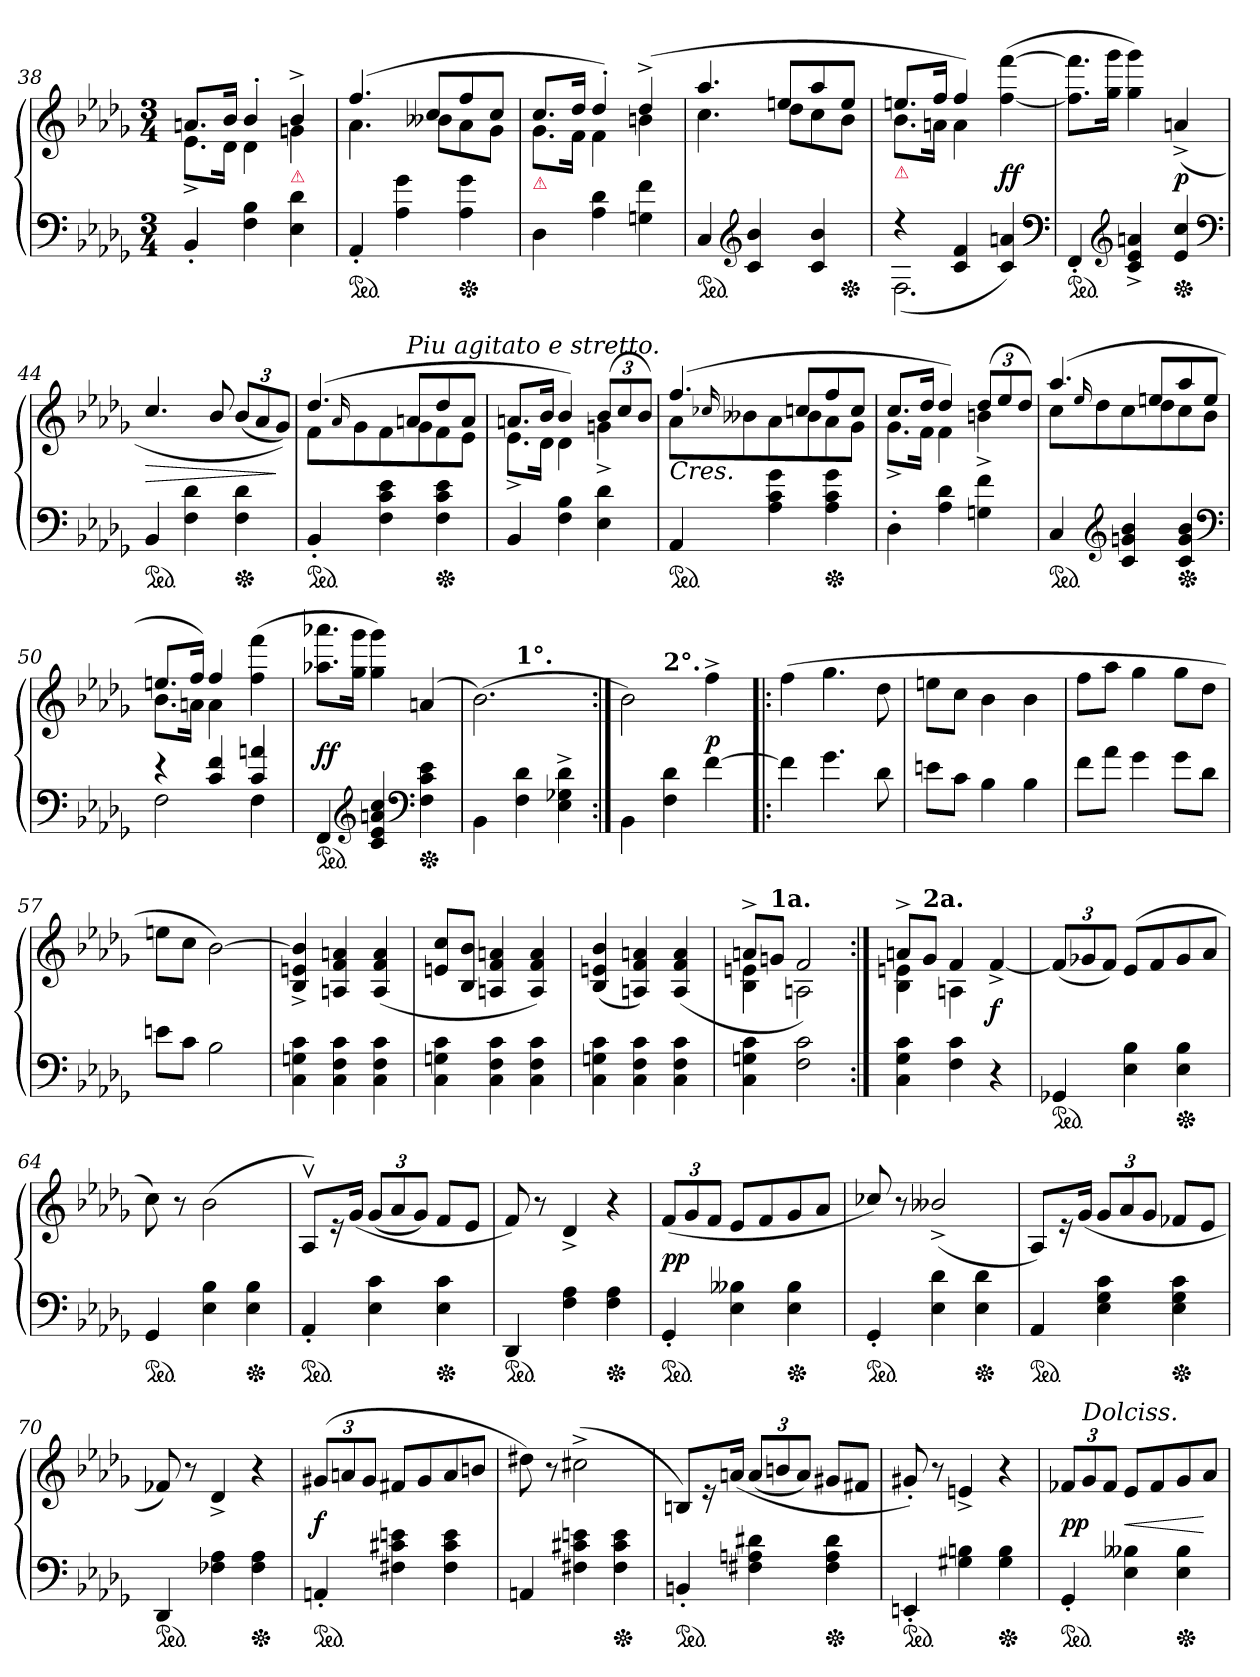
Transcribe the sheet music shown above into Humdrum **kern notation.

**kern	**kern	**dynam
*part1	*part1	*part1
*staff2	*staff1	*staff1/2
*clefF4	*clefG2	*
*k[b-e-a-d-g-]	*k[b-e-a-d-g-]	*
*b-:	*b-:	*
*M3/4	*M3/4	*
=38	=38	=38
*	*^	*
4BB-'	8.anL	8.e-^L	.
.	16b-Jk	16d-Jk	.
4F 4B-	4b-'>	4d-	.
!	!LO:TX:b:i:color=crimson:t=⚠	!	!
4E- 4d-	4b-^	4gn	.
=39	=39	=39	=39
*ped	*	*	*
4AA-'	(4.ff	4.a-	.
4A- 4g-	.	.	.
.	8ccL	8b--XL	.
*Xped	*	*	*
4A- 4g-	8ff	8a-	.
.	8ccJ	8g-J	.
=40	=40	=40	=40
!	!LO:TX:b:i:color=crimson:t=⚠	!	!
4D-	8.ccL	8.g-L	.
.	16dd-Jk	16fJk	.
4A- 4d-	4dd-')	4f	.
4Gn 4f	(4dd-^	4bn	.
=41	=41	=41	=41
*ped	*	*	*
4C	4.aa-	4.cc	.
*clefG2	*	*	*
4c 4b-	.	.	.
.	8eenL	8dd-L	.
4c 4b-	8aa-	8cc	.
*Xped	*	*	*
.	8eeJ	8b-J	.
=42	=42	=42	=42
*^	*	*	*
!	!	!LO:TX:b:i:color=crimson:t=⚠	!	!
4r	(2.F	8.eenL	8.b-L	.
.	.	16ffJk	16anJk	.
4c 4f	.	4ff)	4a	.
4c 4an)	.	4ryy	(>[4ff [4fff	ff
*v	*v	*	*	*
*	*v	*v	*
*clefF4	*	*
=43	=43	=43
*ped	*	*
4FF'	8.ff] 8.fff]L	.
.	16gg- 16ggg-Jk	.
*clefG2	*	*
4c^ 4e-^ 4an^	4gg- 4ggg-)	.
*Xped	*	*
4e- 4cc	(<4an^>	p
*clefF4	*	*
=44	=44	=44
*ped	*	*
4BB-	4.cc/	>
4F 4d-	.	.
.	8b-/	.
*Xped	*	*
4F 4d-	(12b-L	.
.	12a-	.
.	12g-J))	]
=45	=45	=45
*	*^	*
*ped	*	*	*
4BB-'	(4.dd-	8fL	.
.	.	16qqa-/	.
.	.	8g-	.
4F 4c 4e-	.	8f	.
!	!LO:TX:a:i:t=Piu agitato e stretto.	!	!
.	8anL	8g-	.
*Xped	*	*	*
4F 4c 4e-	8dd-	8f	.
.	8aJ	8e-J	.
=46	=46	=46	=46
4BB-	8.anL	8.e-^L	.
.	16b-Jk	16d-Jk	.
4F 4B-	4b-)	4d-	.
4E- 4d-	(12b-L	4gn^	.
.	12cc	.	.
.	12b-J)	.	.
=47	=47	=47	=47
!	!LO:TX:c:i:t=Cres.	!	!
*ped	*	*	*
4AA-	(4.ff	8a-L	.
.	.	16qqcc-X/	.
.	.	8b--X	.
4A- 4c 4g-	.	8a-	.
.	8ccnL	8b--	.
*Xped	*	*	*
4A- 4c 4g-	8ff	8a-	.
.	8ccJ	8g-J	.
=48	=48	=48	=48
4D-'	8.ccL	8.g-^L	.
.	16dd-Jk	16fJk	.
4A- 4d-	4dd-)	4f	.
4Gn 4f	(12dd-L	4bn^	.
.	12ee-	.	.
.	12dd-J)	.	.
=49	=49	=49	=49
*ped	*	*	*
4C	(4.aa-	8ccL	.
.	.	16qqee-/	.
.	.	8dd-	.
*clefG2	*	*	*
4c 4gn 4b-	.	8cc	.
.	8eenL	8dd-	.
*Xped	*	*	*
4c 4g 4b-	8aa-	8cc	.
.	8eeJ	8b-J	.
*clefF4	*	*	*
=50	=50	=50	=50
*^	*	*	*
4r	2F	8.eenL	8.b-L	.
.	.	16ffJk)	16anJk	.
4c 4f	.	4ff	4a	.
4c 4an	4F	4ryy	(4ff 4fff	.
*v	*v	*	*	*
*	*v	*v	*
=51	=51	=51
*ped	*	*
4FF	8.aa-X 8.aaa-XL	ff
.	16gg- 16ggg-Jk	.
*clefG2	*	*
4c 4e- 4an 4cc	4gg- 4ggg-)	.
*clefF4	*	*
*Xped	*	*
4F 4c 4e-	(4an	.
=52	=52	=52
*	*^	*
4BB-\	(2.b-)	4ryy	.
!	!	!LO:TX:a:B:t=1°.	!
4F 4d-	.	2ryy	.
4E-^ 4G-X^ 4d-^	.	.	.
=53:|!	=53:|!	=53:|!	=53:|!
4BB-\	2b-)	4ryy	.
!	!	!LO:TX:a:B:t=2°.	!
4F 4d-	.	2ryy	.
[4f	4ff^<	.	p
=54!|:	=54!|:	=54!|:	=54!|:
!	!LO:TX:a:i:t=Legato.	!	!
!	!LO:TX:b:i:t=sotto voce.	!	!
*	*v	*v	*
4f]	(4ff	.
4.g-	4.gg-	.
8d-	8dd-	.
=55	=55	=55
8enL	8eenL	.
8cJ	8ccJ	.
4B-	4b-	.
4B-	4b-	.
=56	=56	=56
8fL	8ffL	.
8a-J	8aa-J	.
4g-	4gg-	.
8g-L	8gg-L	.
8d-J	8dd-J	.
=57	=57	=57
8enL	8eenL	.
8cJ	8ccJ	.
2B-	[2b-)	.
=58	=58	=58
4C 4Gn 4c	4B-^ 4en^ 4b-]^	.
4C 4F 4c	4An 4f 4an	.
4C 4F 4c	(4A 4f 4a	.
=59	=59	=59
4C 4Gn 4c	8en 8ccL	.
.	8B- 8b-J	.
4C 4F 4c	4An 4f 4an	.
4C 4F 4c	4A 4f 4a)	.
=60	=60	=60
4C 4Gn 4c	(4B- 4en 4b-	.
4C 4F 4c	4An 4f 4an)	.
4C 4F 4c	(>4A 4f 4a	.
=61	=61	=61
*	*^	*
4C 4Gn 4c	8an^L	4B- 4en	.
!	!LO:TX:a:B:t=1a.	!	!
.	8gnJ	.	.
2F 2c	2f)	2An	.
=62:|!	=62:|!	=62:|!	=62:|!
4C 4G- 4c	8an^L	4B- 4en	.
!	!LO:TX:a:B:t=2a.	!	!
.	8g-J	.	.
4F 4c	4f	4An	.
4r	[4f^	4ryy	f
=63	=63	=63	=63
!	!LO:TX:a:i:t=Con Anima	!	!
*	*v	*v	*
*ped	*	*
4GG-X	(12fL]	.
.	12g-X	.
.	12fJ)	.
4E- 4B-	(<8e-L	.
.	8f	.
*Xped	*	*
4E- 4B-	8g-	.
.	8a-J	.
=64	=64	=64
*ped	*	*
4GG-	8cc)	.
.	8r	.
4E- 4B-	(>2b-	.
*Xped	*	*
4E- 4B-	.	.
=65	=65	=65
*ped	*	*
4AA-'	8A-vL)	.
.	16r	.
.	(16g-Jk	.
4E- 4c	(12g-L	.
.	12a-	.
.	12g-J)	.
*Xped	*	*
4E- 4c	8fL	.
.	8e-J	.
=66	=66	=66
*ped	*	*
4DD-	8f)	.
.	8r	.
4F 4A-	4d-^	.
*Xped	*	*
4F 4A-	4r	.
=67	=67	=67
*ped	*	*
4GG-'	(<12fL	pp
.	12g-	.
.	12fJ	.
4E- 4B--X	8e-L	.
.	8f	.
*Xped	*	*
4E- 4B--	8g-	.
.	8a-J	.
=68	=68	=68
*ped	*	*
4GG-'	8cc-X/)	.
.	8r	.
4E- 4d-	(2b--X^>/	.
*Xped	*	*
4E- 4d-	.	.
=69	=69	=69
*ped	*	*
4AA-	8A-L)	.
.	16r	.
.	(16g-Jk	.
4E- 4G- 4c	12g-L	.
.	12a-	.
.	12g-J	.
*Xped	*	*
4E- 4G- 4c	8f-XL	.
.	8e-J	.
=70	=70	=70
*ped	*	*
4DD-	8f-X)	.
.	8r	.
4F-X 4A-	4d-^	.
*Xped	*	*
4F- 4A-	4r	.
=71	=71	=71
*ped	*	*
4AAn'	(<12g#XL	f
.	12an	.
.	12g#J	.
4F#X 4c#X 4en	8f#XL	.
.	8g#	.
4F# 4c# 4e	8a	.
.	8bnJ	.
=72	=72	=72
4AAn	8dd#X)	.
.	8r	.
4F#X 4c#X 4en	(2cc#X^<	.
*Xped	*	*
4F# 4c# 4e	.	.
=73	=73	=73
*ped	*	*
4BBn'	8BnL)	.
.	16r	.
.	(16anJk	.
4F#X 4An 4d#X	(12aL	.
.	12bn	.
.	12aJ)	.
*Xped	*	*
4F# 4A 4d#	8g#XL	.
.	8f#XJ	.
=74	=74	=74
*ped	*	*
4EEn'	8g#X')	.
.	8r	.
4G#X 4Bn	4en^	.
*Xped	*	*
4G# 4B	4r	.
=75	=75	=75
*ped	*	*
4GG-'	12f-XL	pp
!	!LO:TX:a:i:t=Dolciss.	!
.	12g-	.
.	12f-J	.
4E- 4B--X	8e-L	<
.	8f-	.
*Xped	*	*
4E- 4B--	8g-	.
.	8a-J	[
=	=	=
*-	*-	*-
